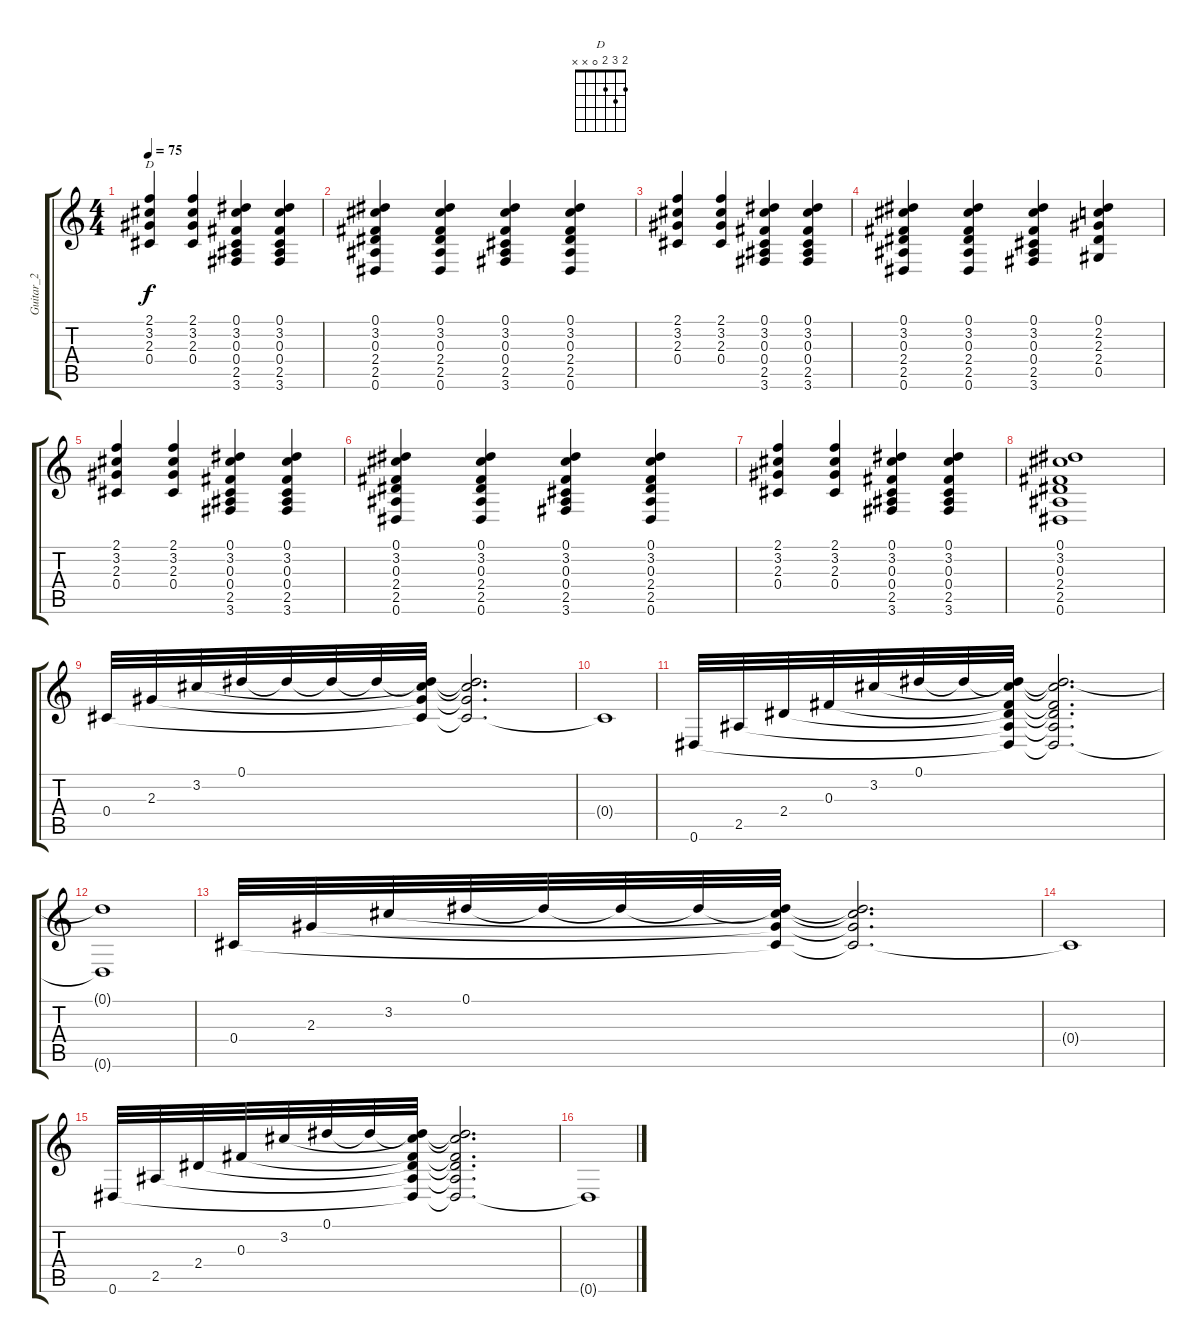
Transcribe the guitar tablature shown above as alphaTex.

\track ("Guitar_2" "Guitar_2") {instrument distortionguitar}
\staff {score tabs}
\tuning (Eb4 Bb3 Gb3 Db3 Ab2 Eb2) {hide}
\chord ("D" 2 3 2 0 x x)
\ts (4 4)
\tempo 75
\clef g2
\ks c
(2.1 3.2 2.3 0.4).4{ch "D" dy f instrument distortionguitar} (2.1 3.2 2.3 0.4).4 (0.1 3.2 0.3 0.4 2.5 3.6).4 (0.1 3.2 0.3 0.4 2.5 3.6).4 |
(0.1 3.2 0.3 2.4 2.5 0.6).4 (0.1 3.2 0.3 2.4 2.5 0.6).4 (0.1 3.2 0.3 0.4 2.5 3.6).4 (0.1 3.2 0.3 2.4 2.5 0.6).4 |
(2.1 3.2 2.3 0.4).4 (2.1 3.2 2.3 0.4).4 (0.1 3.2 0.3 0.4 2.5 3.6).4 (0.1 3.2 0.3 0.4 2.5 3.6).4 |
(0.1 3.2 0.3 2.4 2.5 0.6).4 (0.1 3.2 0.3 2.4 2.5 0.6).4 (0.1 3.2 0.3 0.4 2.5 3.6).4 (0.1 2.2 2.3 2.4 0.5).4 |
(2.1 3.2 2.3 0.4).4 (2.1 3.2 2.3 0.4).4 (0.1 3.2 0.3 0.4 2.5 3.6).4 (0.1 3.2 0.3 0.4 2.5 3.6).4 |
(0.1 3.2 0.3 2.4 2.5 0.6).4 (0.1 3.2 0.3 2.4 2.5 0.6).4 (0.1 3.2 0.3 0.4 2.5 3.6).4 (0.1 3.2 0.3 2.4 2.5 0.6).4 |
(2.1 3.2 2.3 0.4).4 (2.1 3.2 2.3 0.4).4 (0.1 3.2 0.3 0.4 2.5 3.6).4 (0.1 3.2 0.3 0.4 2.5 3.6).4 |
(0.1 3.2 0.3 2.4 2.5 0.6).1 |
0.4.32 2.3.32 3.2.32 0.1.32 0.1{t}.32 0.1{t}.32 0.1{t}.32 (0.1{t} 3.2{t} 2.3{t} 0.4{t}).32 (0.1{t} 3.2{t} 2.3{t} 0.4{t}).2{d} |
0.4{t}.1 |
0.6.32 2.5.32 2.4.32 0.3.32 3.2.32 0.1.32 0.1{t}.32 (0.1{t} 3.2{t} 0.3{t} 2.4{t} 2.5{t} 0.6{t}).32 (0.1{t} 3.2{t} 0.3{t} 2.4{t} 2.5{t} 0.6{t}).2{d} |
(0.1{t} 0.6{t}).1 |
0.4.32 2.3.32 3.2.32 0.1.32 0.1{t}.32 0.1{t}.32 0.1{t}.32 (0.1{t} 3.2{t} 2.3{t} 0.4{t}).32 (0.1{t} 3.2{t} 2.3{t} 0.4{t}).2{d} |
0.4{t}.1 |
0.6.32 2.5.32 2.4.32 0.3.32 3.2.32 0.1.32 0.1{t}.32 (0.1{t} 3.2{t} 0.3{t} 2.4{t} 2.5{t} 0.6{t}).32 (0.1{t} 3.2{t} 0.3{t} 2.4{t} 2.5{t} 0.6{t}).2{d} |
0.6{t}.1
